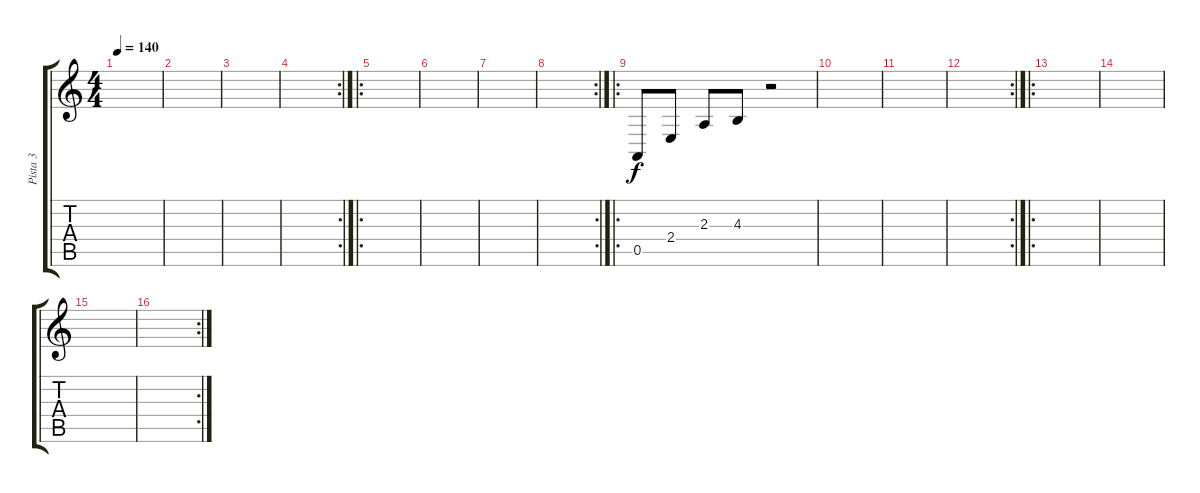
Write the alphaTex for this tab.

\track ("Pista 3" "Pista 3") {instrument acousticgrandpiano}
\staff {score tabs}
\tuning (E4 B3 G3 D3 A2 E2) {hide}
\ts (4 4)
\tempo 140
\clef g2
\ks c
|
|
|
\rc 2
|
\ro
|
|
|
\rc 2
|
\ro
0.5.8 2.4.8 2.3.8 4.3.8 r.2 |
|
|
\rc 2
|
\ro
|
|
|
\rc 2
